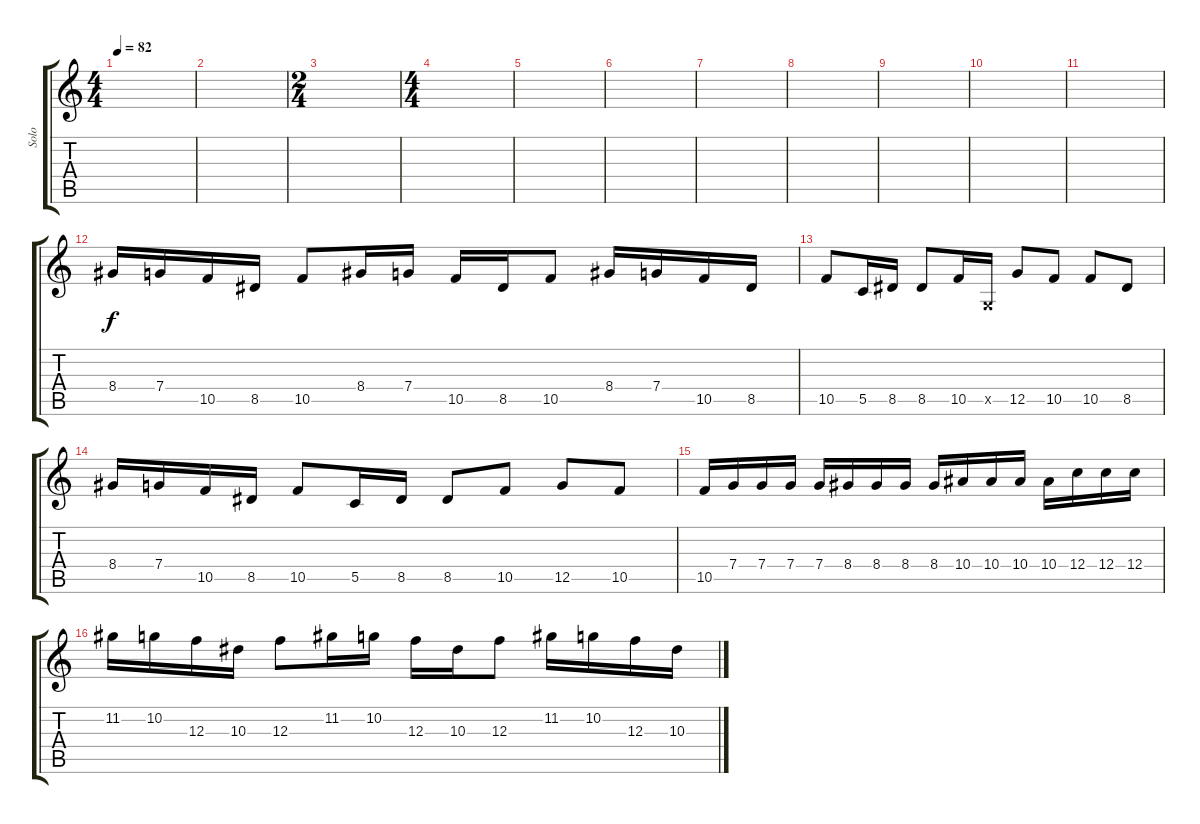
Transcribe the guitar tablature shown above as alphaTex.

\track ("Solo" "Solo") {instrument overdrivenguitar}
\staff {score tabs}
\tuning (D4 A3 F3 C3 G2 C2) {hide}
\ts (4 4)
\tempo 82
\clef g2
\ks c
|
|
\ts (2 4)
|
\ts (4 4)
|
|
|
|
|
|
|
|
8.4.16 7.4.16 10.5.16 8.5.16 10.5.8 8.4.16 7.4.16 10.5.16 8.5.16 10.5.8 8.4.16 7.4.16 10.5.16 8.5.16 |
10.5.8 5.5.16 8.5.16 8.5.8 10.5.16 0.5{x}.16 12.5.8 10.5.8 10.5.8 8.5.8 |
8.4.16 7.4.16 10.5.16 8.5.16 10.5.8 5.5.16 8.5.16 8.5.8 10.5.8 12.5.8 10.5.8 |
10.5.16 7.4.16 7.4.16 7.4.16 7.4.16 8.4.16 8.4.16 8.4.16 8.4.16 10.4.16 10.4.16 10.4.16 10.4.16 12.4.16 12.4.16 12.4.16 |
11.2.16 10.2.16 12.3.16 10.3.16 12.3.8 11.2.16 10.2.16 12.3.16 10.3.16 12.3.8 11.2.16 10.2.16 12.3.16 10.3.16
